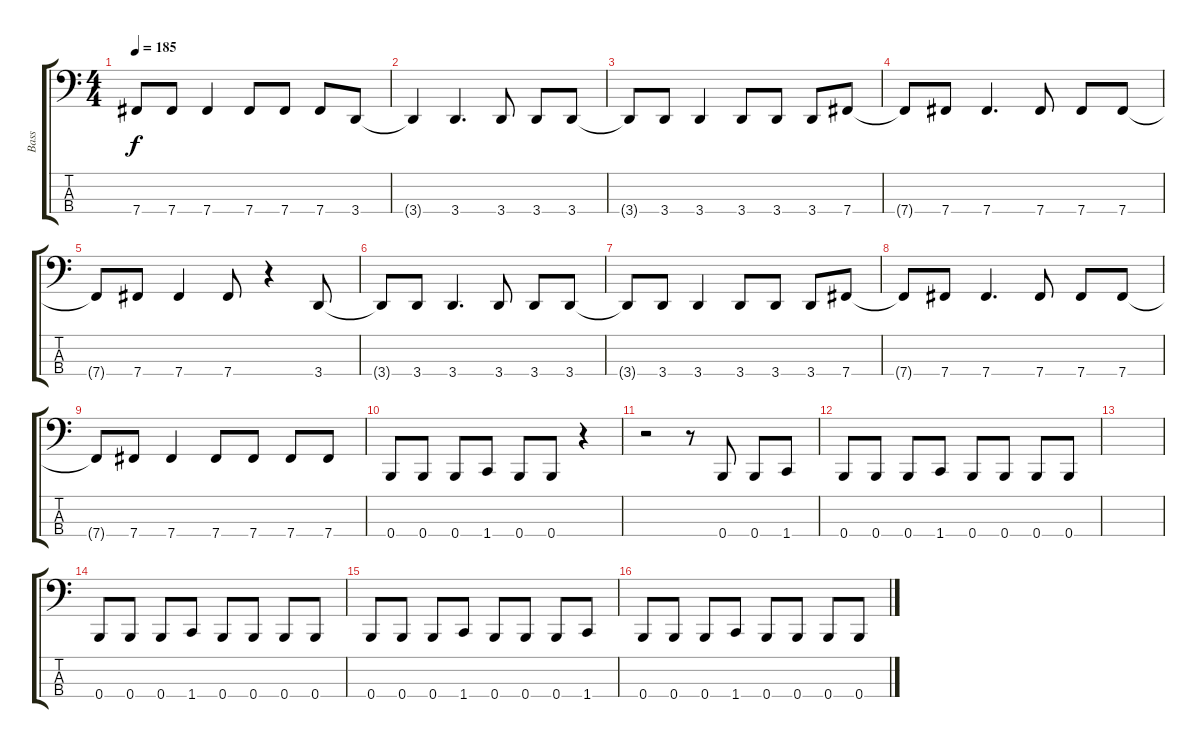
\track ("Bass" "Bass") {instrument electricbasspick}
\staff {score tabs}
\tuning (E2 B1 Gb1 B0) {hide}
\ts (4 4)
\tempo 185
\clef f4
\ks c
7.4{t}.8{dy f} 7.4.8 7.4.4 7.4.8 7.4.8 7.4.8 3.4.8 |
3.4{t}.4 3.4.4{d} 3.4.8 3.4.8 3.4.8 |
3.4{t}.8 3.4.8 3.4.4 3.4.8 3.4.8 3.4.8 7.4.8 |
7.4{t}.8 7.4.8 7.4.4{d} 7.4.8 7.4.8 7.4.8 |
7.4{t}.8 7.4.8 7.4.4 7.4.8 r.4 3.4.8 |
3.4{t}.8 3.4.8 3.4.4{d} 3.4.8 3.4.8 3.4.8 |
3.4{t}.8 3.4.8 3.4.4 3.4.8 3.4.8 3.4.8 7.4.8 |
7.4{t}.8 7.4.8 7.4.4{d} 7.4.8 7.4.8 7.4.8 |
7.4{t}.8 7.4.8 7.4.4 7.4.8 7.4.8 7.4.8 7.4.8 |
0.4.8 0.4.8 0.4.8 1.4.8 0.4.8 0.4.8 r.4 |
r.2 r.8 0.4.8 0.4.8 1.4.8 |
0.4.8 0.4.8 0.4.8 1.4.8 0.4.8 0.4.8 0.4.8 0.4.8 |
|
0.4.8 0.4.8 0.4.8 1.4.8 0.4.8 0.4.8 0.4.8 0.4.8 |
0.4.8 0.4.8 0.4.8 1.4.8 0.4.8 0.4.8 0.4.8 1.4.8 |
0.4.8 0.4.8 0.4.8 1.4.8 0.4.8 0.4.8 0.4.8 0.4.8
